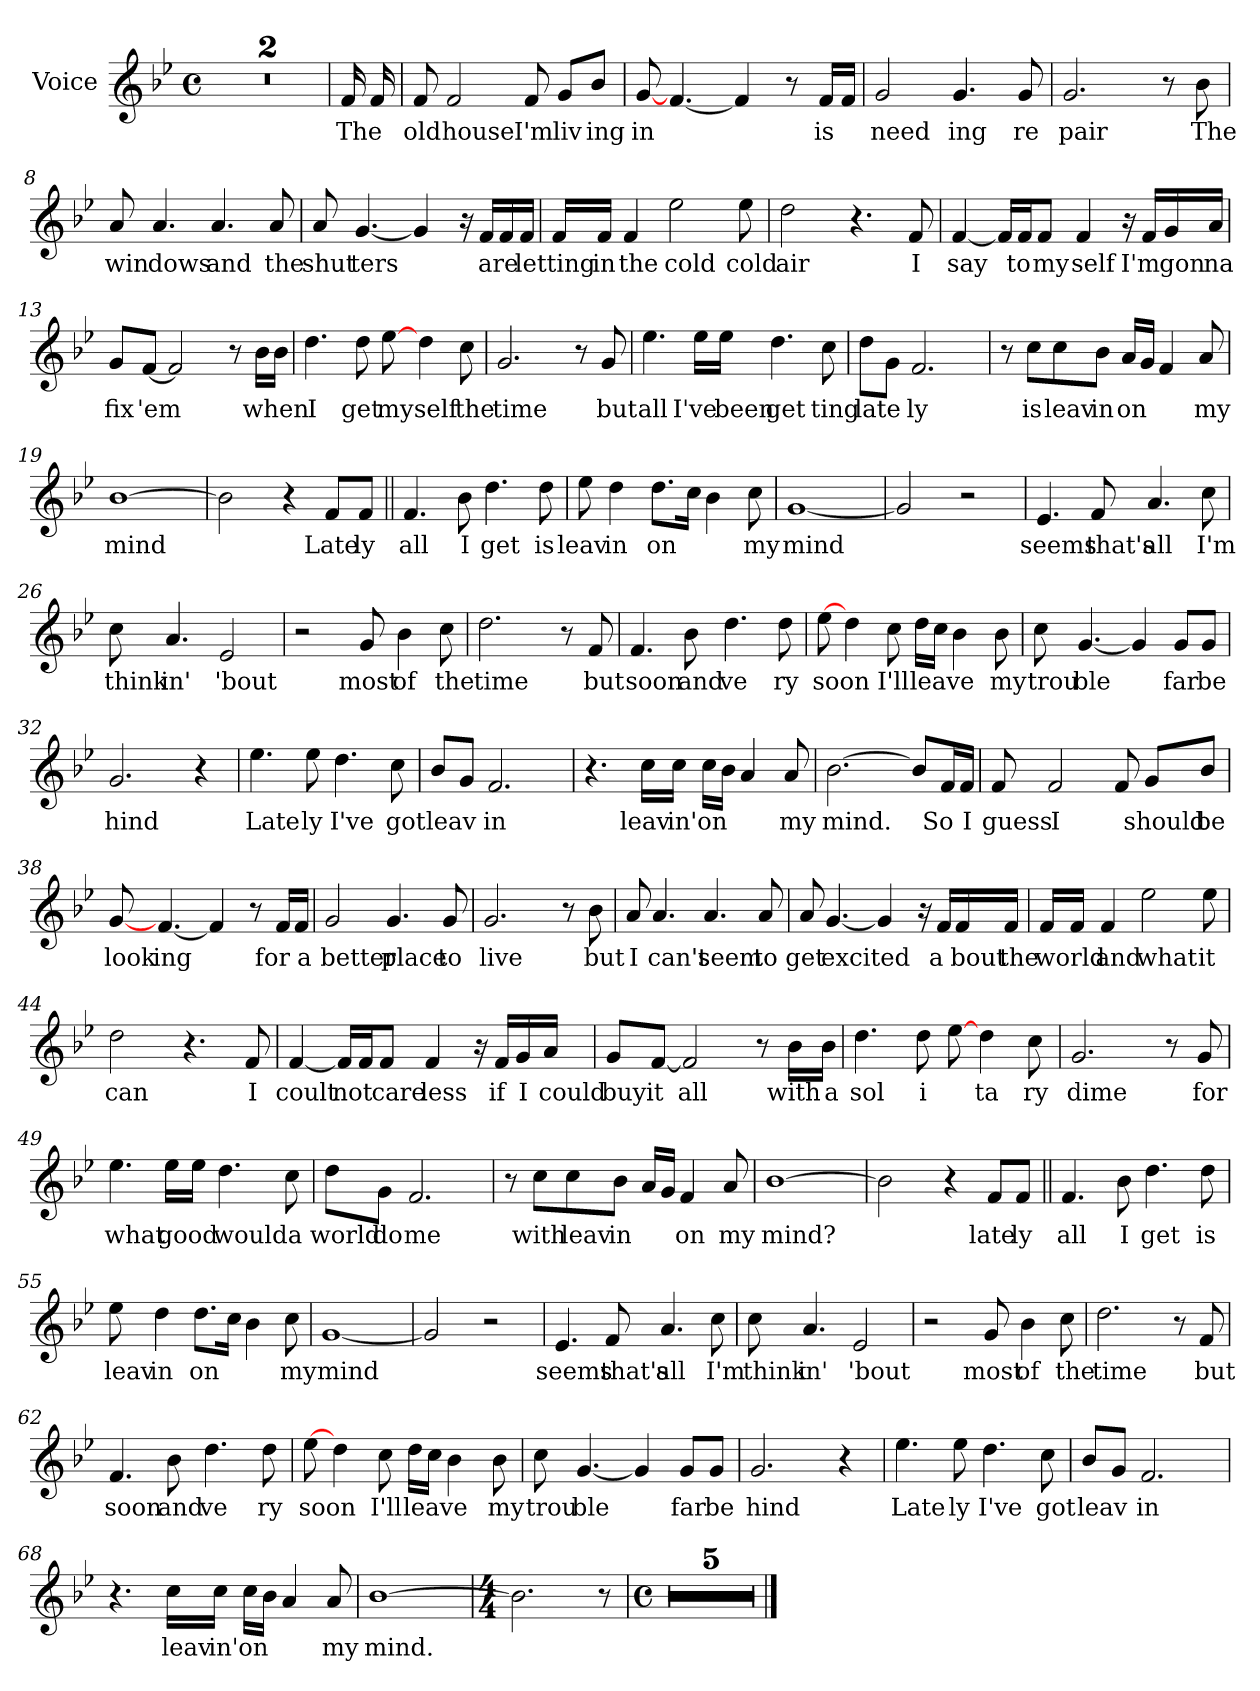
**kern	**text
*part1	*part1
*staff1	*staff1
*I"Voice	*
*I'V	*
*clefG2	*
*k[b-e-]	*
*B-:	*
*M4/4	*
*met(c)	*
*MM80	*
=1	=1
1r	.
=2	=2
1r	.
=3	=3
!	!LO:LY:b
16f/	The
16f/	.
=4	=4
!	!LO:LY:b
8f/	old
!	!LO:LY:b
2f/	house
!	!LO:LY:b
8f/	I'm
!	!LO:LY:b
8g/L	liv
!	!LO:LY:b
8b-/J	ing
=5	=5
!	!LO:LY:b
[8g/	in
[4.f/	.
4f/]	.
8r	.
!	!LO:LY:b
16f/LL	is
16f/JJ	.
=6	=6
!	!LO:LY:b
2g/	need
!	!LO:LY:b
4.g/	ing
!	!LO:LY:b
8g/	re
!!LO:LB:g=z
=7	=7
!	!LO:LY:b
2.g/	pair
8r	.
!	!LO:LY:b
8b-\	The
=8	=8
!	!LO:LY:b
8a/	win
!	!LO:LY:b
4.a/	dows
!	!LO:LY:b
4.a/	and
!	!LO:LY:b
8a/	the
=9	=9
!	!LO:LY:b
8a/	shut
!	!LO:LY:b
[4.g/	ters
4g/]	.
16r	.
16f/LL	.
!	!LO:LY:b
16f/	are
!	!LO:LY:b
16f/JJ	let
=10	=10
!	!LO:LY:b
16f/LL	ting
!	!LO:LY:b
16f/JJ	in
!	!LO:LY:b
4f/	the
!	!LO:LY:b
2ee-\	cold
!	!LO:LY:b
8ee-\	cold
=11	=11
!	!LO:LY:b
2dd\	air
4.r	.
!	!LO:LY:b
8f/	I
!!LO:LB:g=z
=12	=12
!	!LO:LY:b
[4f/	say
16f/LL]	.
!	!LO:LY:b
16f/J	to
!	!LO:LY:b
8f/J	my
!	!LO:LY:b
4f/	self
16r	.
!	!LO:LY:b
16f/LL	I'm
!	!LO:LY:b
16g/	gon
!	!LO:LY:b
16a/JJ	na
=13	=13
!	!LO:LY:b
8g/L	fix
!	!LO:LY:b
[8f/J	'em
2f/]	.
8r	.
!	!LO:LY:b
16b-\LL	when
16b-\JJ	.
=14	=14
!	!LO:LY:b
4.dd\	I
!	!LO:LY:b
8dd\	get
!	!LO:LY:b
[8ee-\	my
!	!LO:LY:b
4dd\	self
!	!LO:LY:b
8cc\	the
=15	=15
!	!LO:LY:b
2.g/	time
8r	.
!	!LO:LY:b
8g/	but
!!LO:LB:g=z
=16	=16
!	!LO:LY:b
4.ee-\	all
!	!LO:LY:b
16ee-\LL	I've
!	!LO:LY:b
16ee-\JJ	been
!	!LO:LY:b
4.dd\	get
!	!LO:LY:b
8cc\	ting
=17	=17
!	!LO:LY:b
8dd\L	late
8g\J	.
!	!LO:LY:b
2.f/	ly
=18	=18
8r	.
!	!LO:LY:b
8cc\L	is
!	!LO:LY:b
8cc\	leav
!	!LO:LY:b
8b-\J	in
!	!LO:LY:b
16a/LL	on
16g/JJ	.
4f/	.
!	!LO:LY:b
8a/	my
=19	=19
!	!LO:LY:b
[1b-	mind
=20	=20
2b-\]	.
4r	.
!	!LO:LY:b
8f/L	Late
!	!LO:LY:b
8f/J	ly
!!LO:LB:g=z
=21||	=21||
!	!LO:LY:b
4.f/	all
!	!LO:LY:b
8b-\	I
!	!LO:LY:b
4.dd\	get
!	!LO:LY:b
8dd\	is
=22	=22
!	!LO:LY:b
8ee-\	leav
!	!LO:LY:b
4dd\	in
!	!LO:LY:b
8.dd\L	on
16cc\Jk	.
4b-\	.
!	!LO:LY:b
8cc\	my
=23	=23
!	!LO:LY:b
[1g	mind
=24	=24
2g/]	.
2r	.
=25	=25
!	!LO:LY:b
4.e-/	seems
!	!LO:LY:b
8f/	that's
!	!LO:LY:b
4.a/	all
!	!LO:LY:b
8cc\	I'm
=26	=26
!	!LO:LY:b
8cc\	think
!	!LO:LY:b
4.a/	in'
!	!LO:LY:b
2e-/	'bout
!!LO:LB:g=z
=27	=27
2r	.
!	!LO:LY:b
8g/	most
!	!LO:LY:b
4b-\	of
!	!LO:LY:b
8cc\	the
=28	=28
!	!LO:LY:b
2.dd\	time
8r	.
!	!LO:LY:b
8f/	but
=29	=29
!	!LO:LY:b
4.f/	soon
!	!LO:LY:b
8b-\	and
!	!LO:LY:b
4.dd\	ve
!	!LO:LY:b
8dd\	ry
=30	=30
!	!LO:LY:b
[8ee-\	soon
4dd\	.
!	!LO:LY:b
8cc\	I'll
!	!LO:LY:b
16dd\LL	leave
16cc\JJ	.
4b-\	.
!	!LO:LY:b
8b-\	my
=31	=31
!	!LO:LY:b
8cc\	trou
!	!LO:LY:b
[4.g/	ble
4g/]	.
!	!LO:LY:b
8g/L	far
!	!LO:LY:b
8g/J	be
!!LO:LB:g=z
=32	=32
!	!LO:LY:b
2.g/	hind
4r	.
=33	=33
!	!LO:LY:b
4.ee-\	Late
!	!LO:LY:b
8ee-\	ly
!	!LO:LY:b
4.dd\	I've
!	!LO:LY:b
8cc\	got
=34	=34
!	!LO:LY:b
8b-/L	leav
8g/J	.
!	!LO:LY:b
2.f/	in
=35	=35
4.r	.
!	!LO:LY:b
16cc\LL	leav
!	!LO:LY:b
16cc\JJ	in'
!	!LO:LY:b
16cc\LL	on
16b-\JJ	.
4a/	.
!	!LO:LY:b
8a/	my
=36	=36
!	!LO:LY:b
[2.b-\	mind.
8b-/L]	.
!	!LO:LY:b
16f/L	So
!	!LO:LY:b
16f/JJ	I
!!LO:LB:g=z
=37	=37
!	!LO:LY:b
8f/	guess
!	!LO:LY:b
2f/	I
8f/	.
!	!LO:LY:b
8g/L	should
!	!LO:LY:b
8b-/J	be
=38	=38
!	!LO:LY:b
[8g/	look
!	!LO:LY:b
[4.f/	ing
4f/]	.
8r	.
!	!LO:LY:b
16f/LL	for
!	!LO:LY:b
16f/JJ	a
=39	=39
!	!LO:LY:b
2g/	better
!	!LO:LY:b
4.g/	place
!	!LO:LY:b
8g/	to
=40	=40
!	!LO:LY:b
2.g/	live
8r	.
!	!LO:LY:b
8b-\	but
=41	=41
!	!LO:LY:b
8a/	I
!	!LO:LY:b
4.a/	can't
!	!LO:LY:b
4.a/	seem
!	!LO:LY:b
8a/	to
!!LO:PB:g=z
=42	=42
!	!LO:LY:b
8a/	get
!	!LO:LY:b
[4.g/	excited
4g/]	.
16r	.
!	!LO:LY:b
16f/LL	a
!	!LO:LY:b
16f/	bout
!	!LO:LY:b
16f/JJ	the
=43	=43
!	!LO:LY:b
16f/LL	world
16f/JJ	.
!	!LO:LY:b
4f/	and
!	!LO:LY:b
2ee-\	what
!	!LO:LY:b
8ee-\	it
=44	=44
!	!LO:LY:b
2dd\	can
!	!LO:LY:b
4.r	give
!	!LO:LY:b
8f/	I
=45	=45
!	!LO:LY:b
[4f/	coult
!	!LO:LY:b
16f/LL]	not
16f/J	.
!	!LO:LY:b
8f/J	care
!	!LO:LY:b
4f/	less
16r	.
!	!LO:LY:b
16f/LL	if
!	!LO:LY:b
16g/	I
!	!LO:LY:b
16a/JJ	could
!!LO:LB:g=z
=46	=46
!	!LO:LY:b
8g/L	buy
!	!LO:LY:b
[8f/J	it
!	!LO:LY:b
2f/]	all
8r	.
!	!LO:LY:b
16b-\LL	with
!	!LO:LY:b
16b-\JJ	a
=47	=47
!	!LO:LY:b
4.dd\	sol
!	!LO:LY:b
8dd\	i
[8ee-\	.
!	!LO:LY:b
4dd\	ta
!	!LO:LY:b
8cc\	ry
=48	=48
!	!LO:LY:b
2.g/	dime
8r	.
!	!LO:LY:b
8g/	for
=49	=49
!	!LO:LY:b
4.ee-\	what
!	!LO:LY:b
16ee-\LL	good
16ee-\JJ	.
!	!LO:LY:b
4.dd\	would
!	!LO:LY:b
8cc\	a
=50	=50
!	!LO:LY:b
8dd\L	world
!	!LO:LY:b
8g\J	do
!	!LO:LY:b
2.f/	me
!!LO:LB:g=z
=51	=51
8r	.
!	!LO:LY:b
8cc\L	with
!	!LO:LY:b
8cc\	leav
!	!LO:LY:b
8b-\J	in
16a/LL	.
16g/JJ	.
!	!LO:LY:b
4f/	on
!	!LO:LY:b
8a/	my
=52	=52
!	!LO:LY:b
[1b-	mind?
=53	=53
2b-\]	.
4r	.
!	!LO:LY:b
8f/L	late
!	!LO:LY:b
8f/J	ly
=54||	=54||
!	!LO:LY:b
4.f/	all
!	!LO:LY:b
8b-\	I
!	!LO:LY:b
4.dd\	get
!	!LO:LY:b
8dd\	is
=55	=55
!	!LO:LY:b
8ee-\	leav
!	!LO:LY:b
4dd\	in
!	!LO:LY:b
8.dd\L	on
16cc\Jk	.
4b-\	.
!	!LO:LY:b
8cc\	my
=56	=56
!	!LO:LY:b
[1g	mind
!!LO:LB:g=z
=57	=57
2g/]	.
2r	.
=58	=58
!	!LO:LY:b
4.e-/	seems
!	!LO:LY:b
8f/	that's
!	!LO:LY:b
4.a/	all
!	!LO:LY:b
8cc\	I'm
=59	=59
!	!LO:LY:b
8cc\	think
!	!LO:LY:b
4.a/	in'
!	!LO:LY:b
2e-/	'bout
=60	=60
2r	.
!	!LO:LY:b
8g/	most
!	!LO:LY:b
4b-\	of
!	!LO:LY:b
8cc\	the
=61	=61
!	!LO:LY:b
2.dd\	time
8r	.
!	!LO:LY:b
8f/	but
!!LO:LB:g=z
=62	=62
!	!LO:LY:b
4.f/	soon
!	!LO:LY:b
8b-\	and
!	!LO:LY:b
4.dd\	ve
!	!LO:LY:b
8dd\	ry
=63	=63
!	!LO:LY:b
[8ee-\	soon
4dd\	.
!	!LO:LY:b
8cc\	I'll
!	!LO:LY:b
16dd\LL	leave
16cc\JJ	.
4b-\	.
!	!LO:LY:b
8b-\	my
=64	=64
!	!LO:LY:b
8cc\	trou
!	!LO:LY:b
[4.g/	ble
4g/]	.
!	!LO:LY:b
8g/L	far
!	!LO:LY:b
8g/J	be
=65	=65
!	!LO:LY:b
2.g/	hind
4r	.
=66	=66
!	!LO:LY:b
4.ee-\	Late
!	!LO:LY:b
8ee-\	ly
!	!LO:LY:b
4.dd\	I've
!	!LO:LY:b
8cc\	got
!!LO:LB:g=z
=67	=67
!	!LO:LY:b
8b-/L	leav
8g/J	.
!	!LO:LY:b
2.f/	in
=68	=68
4.r	.
!	!LO:LY:b
16cc\LL	leav
!	!LO:LY:b
16cc\JJ	in'
!	!LO:LY:b
16cc\LL	on
16b-\JJ	.
4a/	.
!	!LO:LY:b
8a/	my
=69	=69
!	!LO:LY:b
[1b-	mind.
=70	=70
*M4/4	*
2.b-\]	.
8r	.
=71	=71
*M4/4	*
*met(c)	*
1r	.
=72	=72
1r	.
=73	=73
1r	.
=74	=74
1r	.
=75	=75
1r	.
==	==
*-	*-
